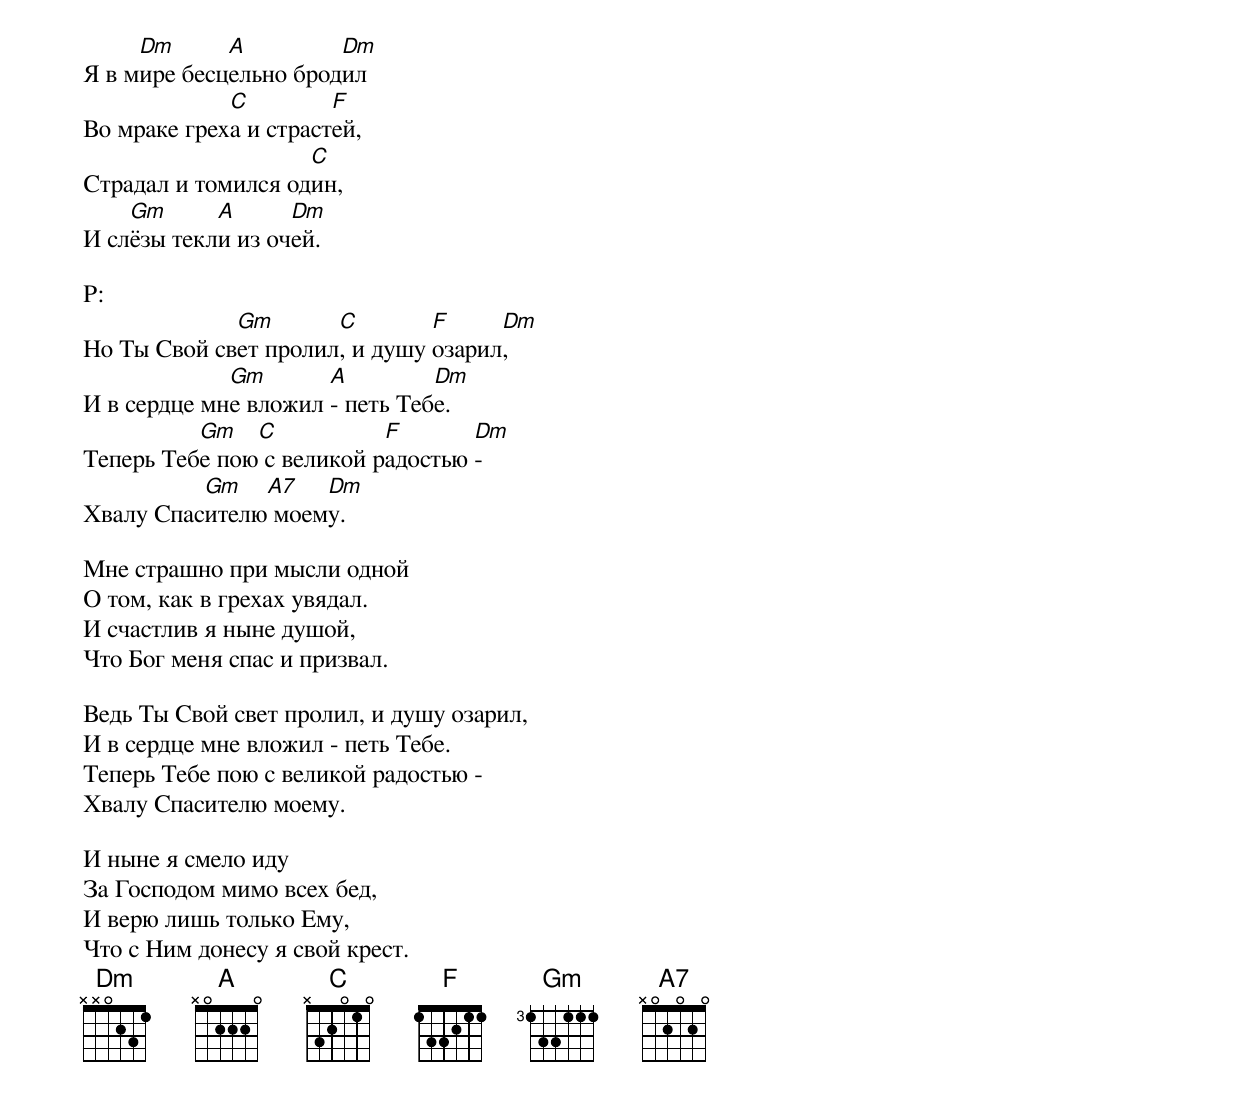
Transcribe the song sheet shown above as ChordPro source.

Я в м[Dm]ире бесц[A]ельно брод[Dm]ил
Во мраке грех[C]а и страст[F]ей,
Страдал и томился од[C]ин,
И сл[Gm]ёзы текл[A]и из оч[Dm]ей.

P:
Но Ты Свой св[Gm]ет пролил[C], и душу [F]озарил[Dm],
И в сердце мн[Gm]е вложил [A]- петь Теб[Dm]е.
Теперь Теб[Gm]е пою[C] с великой р[F]адостью [Dm]-
Хвалу Спас[Gm]ителю[A7] моем[Dm]у.

Мне страшно при мысли одной
О том, как в грехах увядал.
И счастлив я ныне душой,
Что Бог меня спас и призвал.

Ведь Ты Свой свет пролил, и душу озарил,
И в сердце мне вложил - петь Тебе.
Теперь Тебе пою с великой радостью -
Хвалу Спасителю моему.

И ныне я смело иду
За Господом мимо всех бед,
И верю лишь только Ему,
Что с Ним донесу я свой крест.
